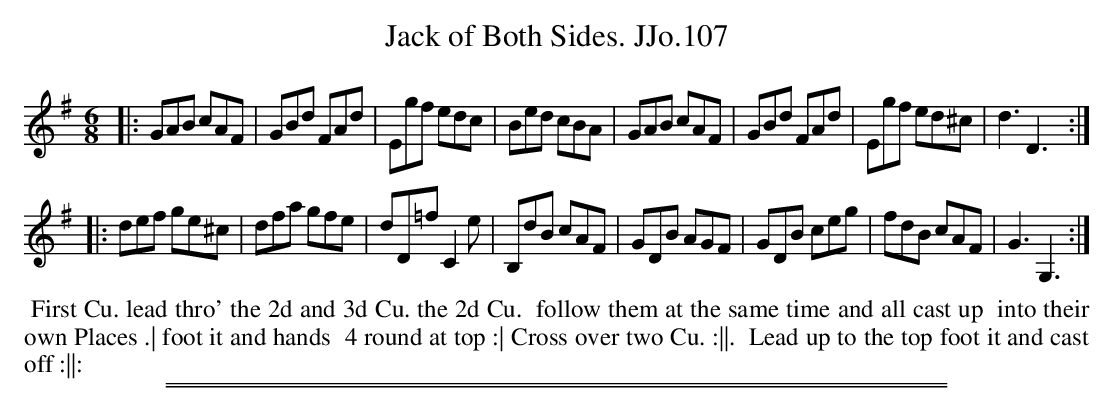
X:1
T: Jack of Both Sides. JJo.107
M:6/8
L:1/8
K:G
|:\
GAB cAF | GBd FAd | Egf edc | Bed cBA |\
GAB cAF | GBd FAd | Egf ed^c | d3 D3 :|
|:\
def ge^c | dfa gfe | dD=f C2e | B,dB cAF |\
GDB AGF | GDB ceg | fdB cAF | G3 G,3 :|
